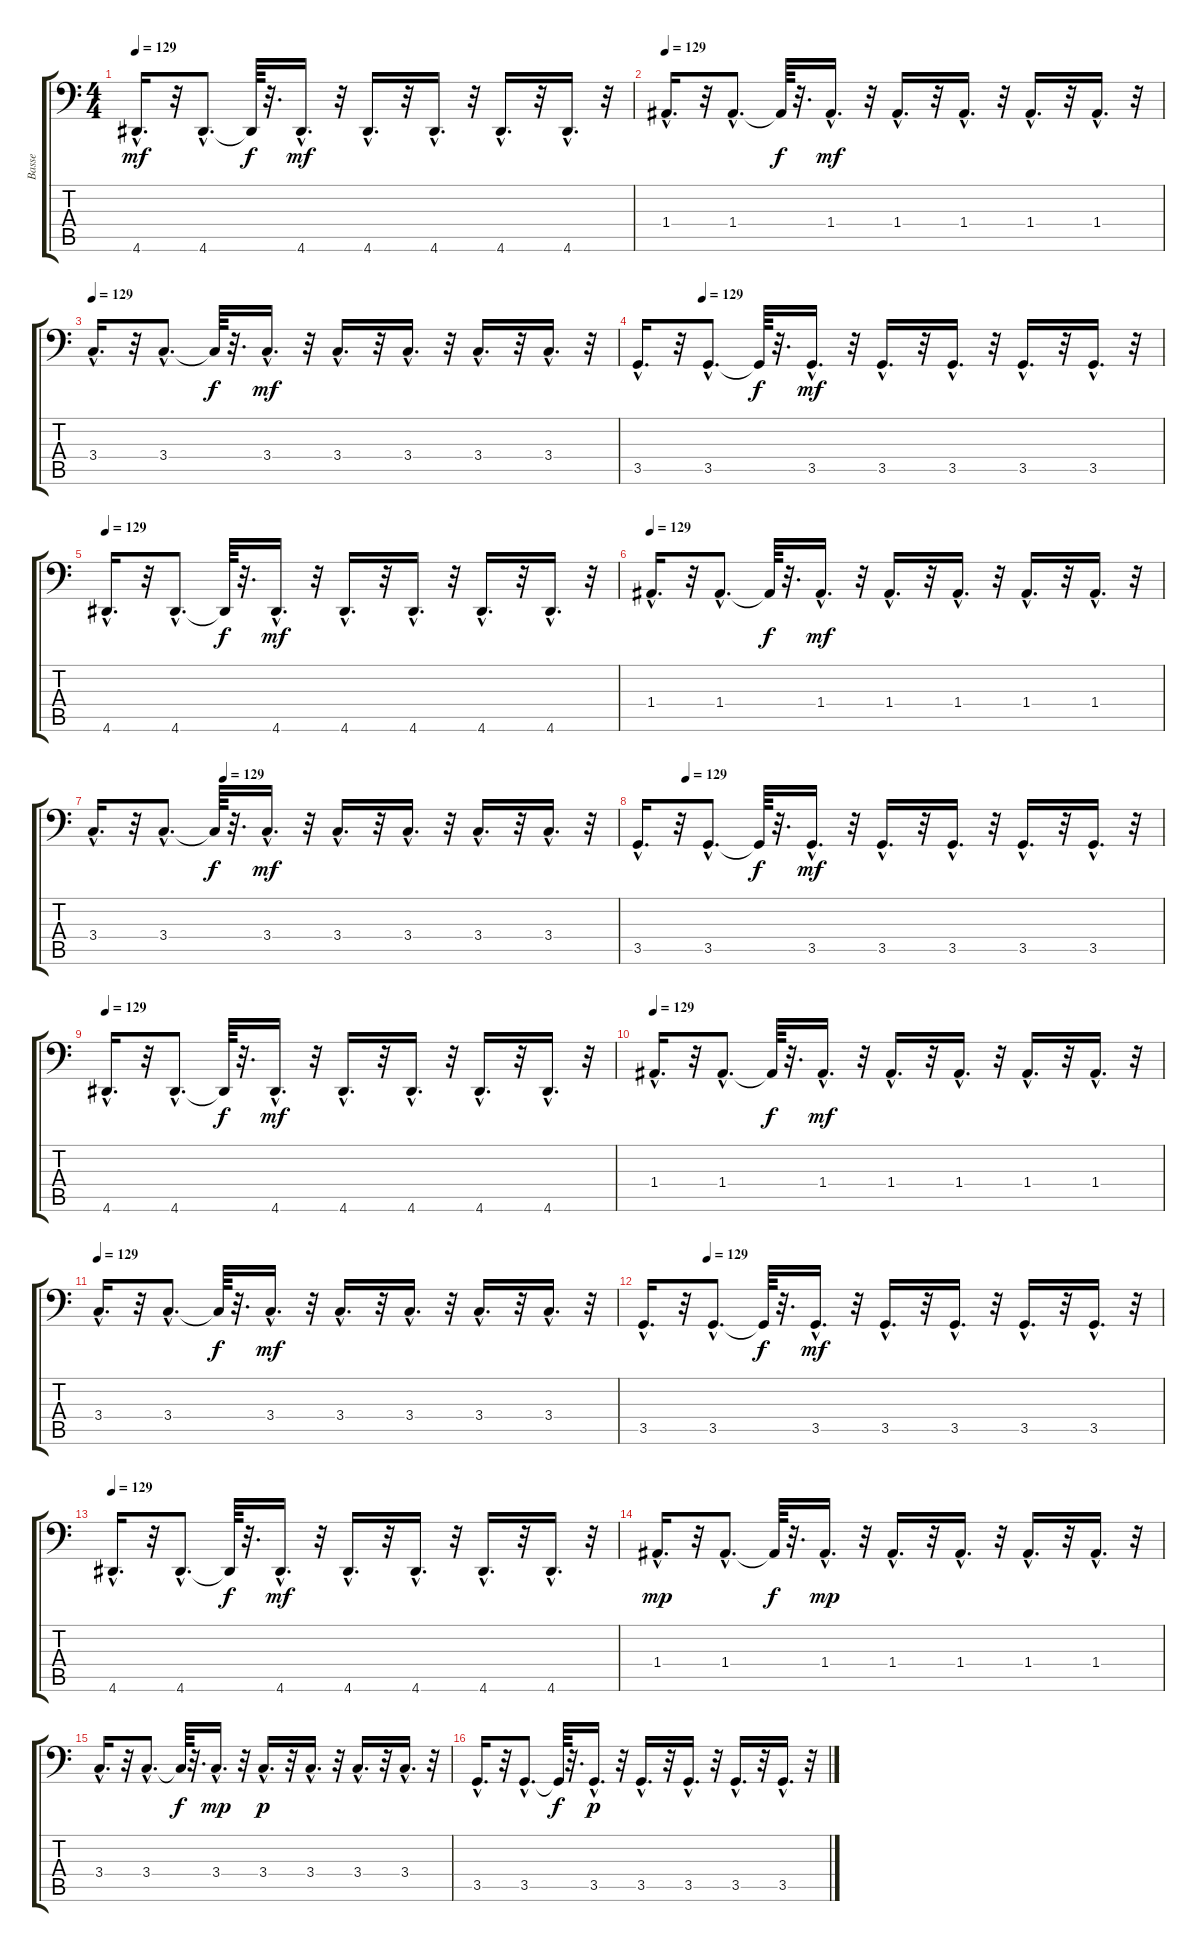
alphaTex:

\track ("Basse" "Basse") {instrument acousticbass}
\staff {score tabs}
\tuning (C3 G2 D2 A1 E1 B0) {hide}
\ts (4 4)
\tempo 129
\clef f4
\ks c
4.6{hac}.16{d dy mf} r.32 4.6{hac}.8{d} 4.6{t}.64{dy f} r.32{d} 4.6{hac}.16{d dy mf} r.32 4.6{hac}.16{d} r.32 4.6{hac}.16{d} r.32 4.6{hac}.16{d} r.32 4.6{hac}.16{d} r.32 |
\tempo 129
1.4{hac}.16{d} r.32 1.4{hac}.8{d} 1.4{t}.64{dy f} r.32{d} 1.4{hac}.16{d dy mf} r.32 1.4{hac}.16{d} r.32 1.4{hac}.16{d} r.32 1.4{hac}.16{d} r.32 1.4{hac}.16{d} r.32 |
\tempo 129
3.4{hac}.16{d} r.32 3.4{hac}.8{d} 3.4{t}.64{dy f} r.32{d} 3.4{hac}.16{d dy mf} r.32 3.4{hac}.16{d} r.32 3.4{hac}.16{d} r.32 3.4{hac}.16{d} r.32 3.4{hac}.16{d} r.32 |
\tempo (129 0.125)
3.5{hac}.16{d} r.32 3.5{hac}.8{d} 3.5{t}.64{dy f} r.32{d} 3.5{hac}.16{d dy mf} r.32 3.5{hac}.16{d} r.32 3.5{hac}.16{d} r.32 3.5{hac}.16{d} r.32 3.5{hac}.16{d} r.32 |
\tempo 129
4.6{hac}.16{d} r.32 4.6{hac}.8{d} 4.6{t}.64{dy f} r.32{d} 4.6{hac}.16{d dy mf} r.32 4.6{hac}.16{d} r.32 4.6{hac}.16{d} r.32 4.6{hac}.16{d} r.32 4.6{hac}.16{d} r.32 |
\tempo 129
1.4{hac}.16{d} r.32 1.4{hac}.8{d} 1.4{t}.64{dy f} r.32{d} 1.4{hac}.16{d dy mf} r.32 1.4{hac}.16{d} r.32 1.4{hac}.16{d} r.32 1.4{hac}.16{d} r.32 1.4{hac}.16{d} r.32 |
\tempo (129 0.25)
3.4{hac}.16{d} r.32 3.4{hac}.8{d} 3.4{t}.64{dy f} r.32{d} 3.4{hac}.16{d dy mf} r.32 3.4{hac}.16{d} r.32 3.4{hac}.16{d} r.32 3.4{hac}.16{d} r.32 3.4{hac}.16{d} r.32 |
\tempo (129 0.09375)
3.5{hac}.16{d} r.32 3.5{hac}.8{d} 3.5{t}.64{dy f} r.32{d} 3.5{hac}.16{d dy mf} r.32 3.5{hac}.16{d} r.32 3.5{hac}.16{d} r.32 3.5{hac}.16{d} r.32 3.5{hac}.16{d} r.32 |
\tempo 129
4.6{hac}.16{d} r.32 4.6{hac}.8{d} 4.6{t}.64{dy f} r.32{d} 4.6{hac}.16{d dy mf} r.32 4.6{hac}.16{d} r.32 4.6{hac}.16{d} r.32 4.6{hac}.16{d} r.32 4.6{hac}.16{d} r.32 |
\tempo 129
1.4{hac}.16{d} r.32 1.4{hac}.8{d} 1.4{t}.64{dy f} r.32{d} 1.4{hac}.16{d dy mf} r.32 1.4{hac}.16{d} r.32 1.4{hac}.16{d} r.32 1.4{hac}.16{d} r.32 1.4{hac}.16{d} r.32 |
\tempo 129
3.4{hac}.16{d} r.32 3.4{hac}.8{d} 3.4{t}.64{dy f} r.32{d} 3.4{hac}.16{d dy mf} r.32 3.4{hac}.16{d} r.32 3.4{hac}.16{d} r.32 3.4{hac}.16{d} r.32 3.4{hac}.16{d} r.32 |
\tempo (129 0.125)
3.5{hac}.16{d} r.32 3.5{hac}.8{d} 3.5{t}.64{dy f} r.32{d} 3.5{hac}.16{d dy mf} r.32 3.5{hac}.16{d} r.32 3.5{hac}.16{d} r.32 3.5{hac}.16{d} r.32 3.5{hac}.16{d} r.32 |
\tempo 129
4.6{hac}.16{d} r.32 4.6{hac}.8{d} 4.6{t}.64{dy f} r.32{d} 4.6{hac}.16{d dy mf} r.32 4.6{hac}.16{d} r.32 4.6{hac}.16{d} r.32 4.6{hac}.16{d} r.32 4.6{hac}.16{d} r.32 |
1.4{hac}.16{d dy mp} r.32 1.4{hac}.8{d} 1.4{t}.64{dy f} r.32{d} 1.4{hac}.16{d dy mp} r.32 1.4{hac}.16{d} r.32 1.4{hac}.16{d} r.32 1.4{hac}.16{d} r.32 1.4{hac}.16{d} r.32 |
3.4{hac}.16{d} r.32 3.4{hac}.8{d} 3.4{t}.64{dy f} r.32{d} 3.4{hac}.16{d dy mp} r.32 3.4{hac}.16{d dy p} r.32 3.4{hac}.16{d} r.32 3.4{hac}.16{d} r.32 3.4{hac}.16{d} r.32 |
3.5{hac}.16{d} r.32 3.5{hac}.8{d} 3.5{t}.64{dy f} r.32{d} 3.5{hac}.16{d dy p} r.32 3.5{hac}.16{d} r.32 3.5{hac}.16{d} r.32 3.5{hac}.16{d} r.32 3.5{hac}.16{d} r.32
